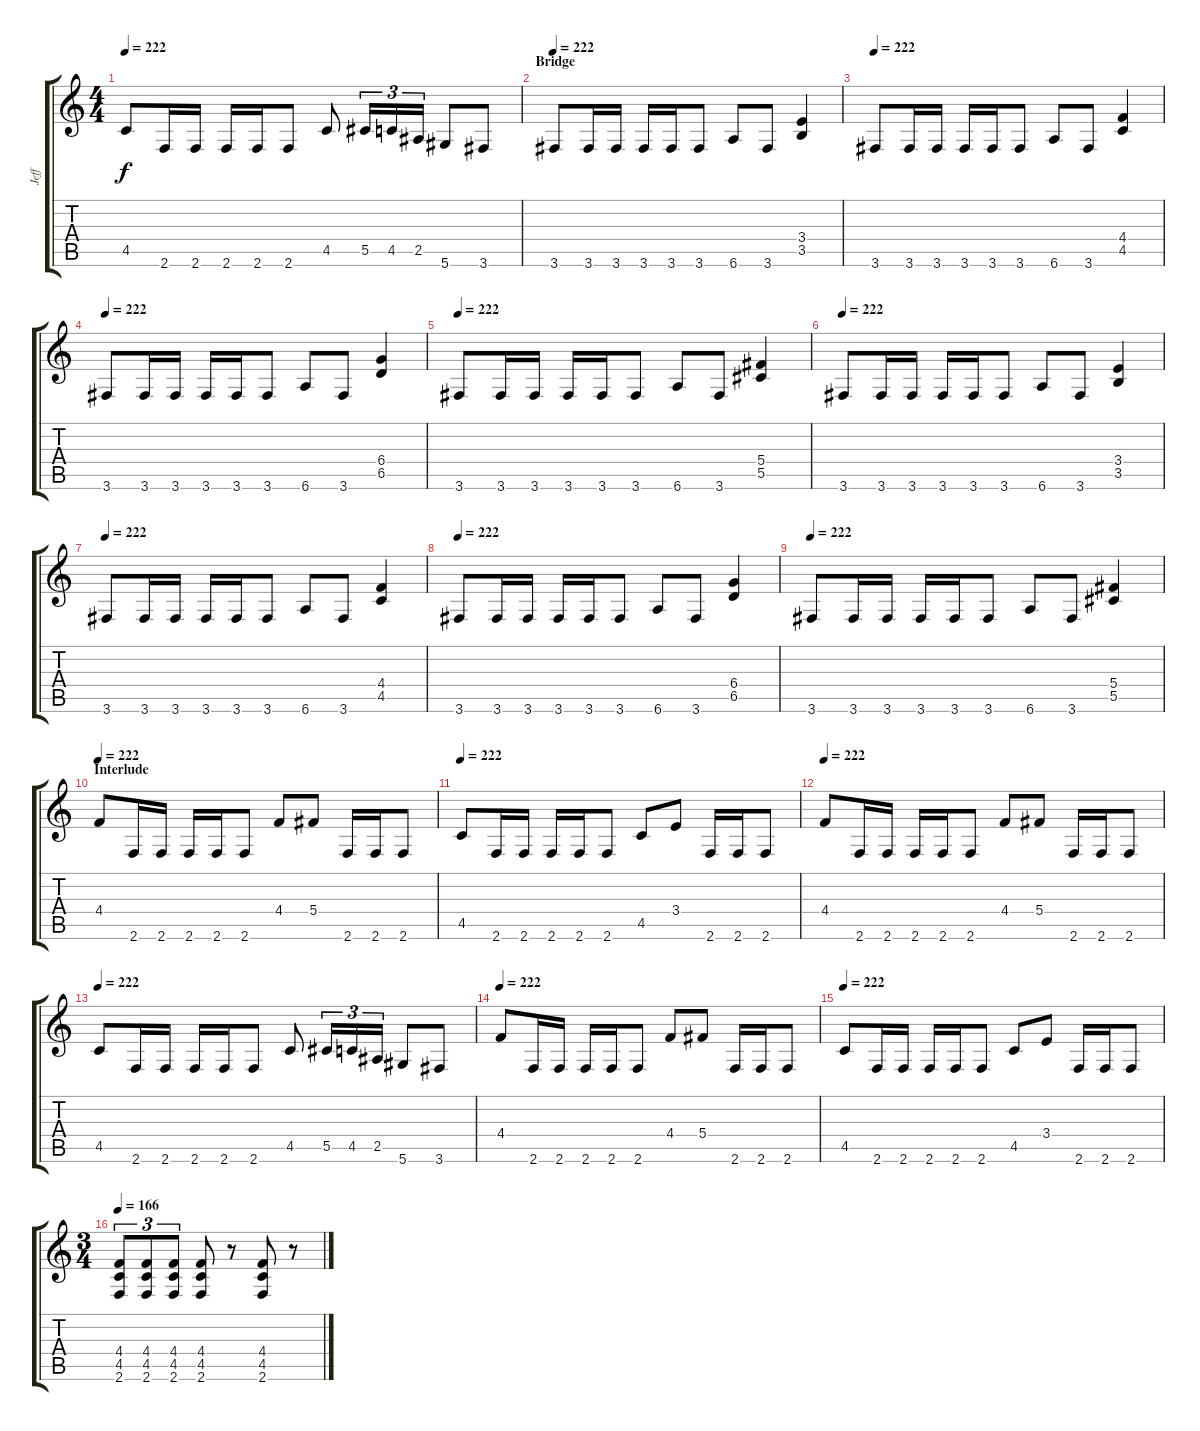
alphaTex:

\track ("Jeff" "Jeff") {instrument distortionguitar}
\staff {score tabs}
\tuning (Eb4 Bb3 Gb3 Db3 Ab2 Eb2) {hide}
\ts (4 4)
\tempo 222
\clef g2
\ks c
4.5.8{dy f} 2.6.16 2.6.16 2.6.16 2.6.16 2.6.8 4.5.8 5.5.16{tu (3 2)} 4.5.16{tu (3 2)} 2.5.16{tu (3 2)} 5.6.8 3.6.8 |
\section ("" "Bridge")
\tempo 222
3.6.8 3.6.16 3.6.16 3.6.16 3.6.16 3.6.8 6.6.8 3.6.8 (3.4 3.5).4 |
\tempo 222
3.6.8 3.6.16 3.6.16 3.6.16 3.6.16 3.6.8 6.6.8 3.6.8 (4.4 4.5).4 |
\tempo 222
3.6.8 3.6.16 3.6.16 3.6.16 3.6.16 3.6.8 6.6.8 3.6.8 (6.4 6.5).4 |
\tempo 222
3.6.8 3.6.16 3.6.16 3.6.16 3.6.16 3.6.8 6.6.8 3.6.8 (5.4 5.5).4 |
\tempo 222
3.6.8 3.6.16 3.6.16 3.6.16 3.6.16 3.6.8 6.6.8 3.6.8 (3.4 3.5).4 |
\tempo 222
3.6.8 3.6.16 3.6.16 3.6.16 3.6.16 3.6.8 6.6.8 3.6.8 (4.4 4.5).4 |
\tempo 222
3.6.8 3.6.16 3.6.16 3.6.16 3.6.16 3.6.8 6.6.8 3.6.8 (6.4 6.5).4 |
\tempo 222
3.6.8 3.6.16 3.6.16 3.6.16 3.6.16 3.6.8 6.6.8 3.6.8 (5.4 5.5).4 |
\section ("" "Interlude")
\tempo 222
4.4.8 2.6.16 2.6.16 2.6.16 2.6.16 2.6.8 4.4.8 5.4.8 2.6.16 2.6.16 2.6.8 |
\tempo 222
4.5.8 2.6.16 2.6.16 2.6.16 2.6.16 2.6.8 4.5.8 3.4.8 2.6.16 2.6.16 2.6.8 |
\tempo 222
4.4.8 2.6.16 2.6.16 2.6.16 2.6.16 2.6.8 4.4.8 5.4.8 2.6.16 2.6.16 2.6.8 |
\tempo 222
4.5.8 2.6.16 2.6.16 2.6.16 2.6.16 2.6.8 4.5.8 5.5.16{tu (3 2)} 4.5.16{tu (3 2)} 2.5.16{tu (3 2)} 5.6.8 3.6.8 |
\tempo 222
4.4.8 2.6.16 2.6.16 2.6.16 2.6.16 2.6.8 4.4.8 5.4.8 2.6.16 2.6.16 2.6.8 |
\tempo 222
4.5.8 2.6.16 2.6.16 2.6.16 2.6.16 2.6.8 4.5.8 3.4.8 2.6.16 2.6.16 2.6.8 |
\ts (3 4)
\tempo 166
(4.4 4.5 2.6).8{tu (3 2)} (4.4 4.5 2.6).8{tu (3 2)} (4.4 4.5 2.6).8{tu (3 2)} (4.4 4.5 2.6).8 r.8 (4.4 4.5 2.6).8 r.8
